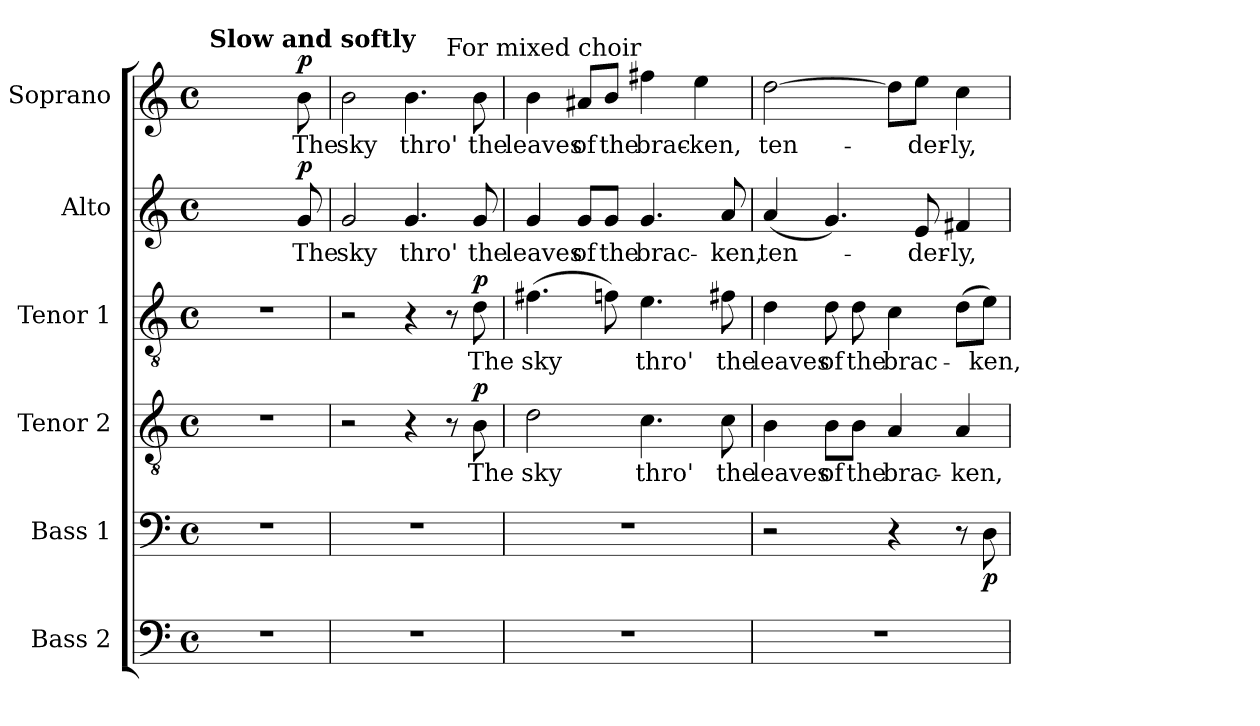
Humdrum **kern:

**kern	**kern	**dynam	**kern	**text	**dynam	**kern	**text	**dynam	**kern	**text	**dynam	**kern	**text	**dynam
*part6	*part5	*part5	*part4	*part4	*part4	*part3	*part3	*part3	*part2	*part2	*part2	*part1	*part1	*part1
*staff6	*staff5	*staff5	*staff4	*staff4	*staff4	*staff3	*staff3	*staff3	*staff2	*staff2	*staff2	*staff1	*staff1	*staff1
*I"Bass 2	*I"Bass  1	*	*I"Tenor 2	*	*	*I"Tenor 1	*	*	*I"Alto	*	*	*I"Soprano	*	*
*I'B2.	*I'B1.	*	*I'T2.	*	*	*I'T1.	*	*	*I'A.	*	*	*I'S.	*	*
!!LO:PB:g=z
*clefF4	*clefF4	*	*clefGv2	*	*	*clefGv2	*	*	*clefG2	*	*	*clefG2	*	*
*	*	*	*ITrd7c12	*	*	*ITrd7c12	*	*	*	*	*	*	*	*
*k[]	*k[]	*	*k[]	*	*	*k[]	*	*	*k[]	*	*	*k[]	*	*
*C:	*C:	*	*C:	*	*	*C:	*	*	*C:	*	*	*C:	*	*
*M4/4	*M4/4	*	*M4/4	*	*	*M4/4	*	*	*M4/4	*	*	*M4/4	*	*
*met(c)	*met(c)	*	*met(c)	*	*	*met(c)	*	*	*met(c)	*	*	*met(c)	*	*
*MM60	*MM60	*	*MM60	*	*	*MM60	*	*	*MM60	*	*	*MM60	*	*
=1	=1	=1	=1	=1	=1	=1	=1	=1	=1	=1	=1	=1	=1	=1
!	!	!	!	!	!	!	!	!	!	!	!	!LO:TX:a:B:t=Slow and softly	!	!
1r	1r	.	1r	.	.	1r	.	.	2..ryy	.	.	2..ryy	.	.
!	!	!	!	!	!	!	!	!	!	!LO:LY:b:color=#000000	!	!	!	!
!	!	!	!	!	!	!	!	!	!	!	!	!	!LO:LY:b:color=#000000	!
.	.	.	.	.	.	.	.	.	8gi/	The	p	8bi\	The	p
=2	=2	=2	=2	=2	=2	=2	=2	=2	=2	=2	=2	=2	=2	=2
!	!	!	!	!	!	!	!	!	!	!LO:LY:b:color=#000000	!	!	!	!
!	!	!	!	!	!	!	!	!	!	!	!	!	!LO:LY:b:color=#000000	!
*	*	*	*	*	*	*	*	*	*	*	*	*^	*	*
1r	1r	.	2r	.	.	2r	.	.	2gi/	sky	.	2bi\	2.ryy	sky	.
!	!	!	!	!	!	!	!	!	!	!LO:LY:b:color=#000000	!	!	!	!	!
!	!	!	!	!	!	!	!	!	!	!	!	!	!	!LO:LY:b:color=#000000	!
.	.	.	4r	.	.	4r	.	.	4.gi/	thro'	.	4.bi\	.	thro'	.
!	!	!	!	!	!	!	!	!	!	!	!	!	!LO:TX:a:t=For mixed choir	!	!
.	.	.	8r	.	.	8r	.	.	.	.	.	.	4ryy	.	.
!	!	!	!	!LO:LY:b:color=#000000	!	!	!	!	!	!	!	!	!	!	!
!	!	!	!	!	!	!	!LO:LY:b:color=#000000	!	!	!	!	!	!	!	!
!	!	!	!	!	!	!	!	!	!	!LO:LY:b:color=#000000	!	!	!	!	!
!	!	!	!	!	!	!	!	!	!	!	!	!	!	!LO:LY:b:color=#000000	!
.	.	.	8BBi\	The	p	8Di\	The	p	8gi/	the	.	8bi\	.	the	.
*	*	*	*	*	*	*	*	*	*	*	*	*v	*v	*	*
=3	=3	=3	=3	=3	=3	=3	=3	=3	=3	=3	=3	=3	=3	=3
*	*	*	*	*	*	*	*	*	*	*	*	*^	*	*
!	!	!	!	!LO:LY:b:color=#000000	!	!	!	!	!	!	!	!	!	!	!
*	*	*	*	*	*	*	*	*	*	*	*	*v	*v	*	*
*	*	*	*	*	*	*	*	*	*	*	*	*^	*	*
!	!	!	!	!	!	!	!LO:LY:b:color=#000000	!	!	!	!	!	!	!	!
*	*	*	*	*	*	*	*	*	*	*	*	*v	*v	*	*
*	*	*	*	*	*	*	*	*	*	*	*	*^	*	*
!	!	!	!	!	!	!	!	!	!	!LO:LY:b:color=#000000	!	!	!	!	!
*	*	*	*	*	*	*	*	*	*	*	*	*v	*v	*	*
*	*	*	*	*	*	*	*	*	*	*	*	*^	*	*
!	!	!	!	!	!	!	!	!	!	!	!	!	!	!LO:LY:b:color=#000000	!
*	*	*	*	*	*	*	*	*	*	*	*	*v	*v	*	*
1r	1r	.	2Di\	sky	.	(4.F#Xi\	sky	.	4gi/	leaves	.	4bi\	leaves	.
!	!	!	!	!	!	!	!	!	!	!LO:LY:b:color=#000000	!	!	!	!
!	!	!	!	!	!	!	!	!	!	!	!	!	!LO:LY:b:color=#000000	!
.	.	.	.	.	.	.	.	.	8gi/L	of	.	8a#Xi/L	of	.
!	!	!	!	!	!	!	!	!	!	!LO:LY:b:color=#000000	!	!	!	!
!	!	!	!	!	!	!	!	!	!	!	!	!	!LO:LY:b:color=#000000	!
.	.	.	.	.	.	8Fni\)	.	.	8gi/J	the	.	8bi/J	the	.
!	!	!	!	!LO:LY:b:color=#000000	!	!	!	!	!	!	!	!	!	!
!	!	!	!	!	!	!	!LO:LY:b:color=#000000	!	!	!	!	!	!	!
!	!	!	!	!	!	!	!	!	!	!LO:LY:b:color=#000000	!	!	!	!
!	!	!	!	!	!	!	!	!	!	!	!	!	!LO:LY:b:color=#000000	!
.	.	.	4.Ci\	thro'	.	4.Ei\	thro'	.	4.gi/	brac-	.	4ff#Xi\	brac-	.
!	!	!	!	!	!	!	!	!	!	!	!	!	!LO:LY:b:color=#000000	!
.	.	.	.	.	.	.	.	.	.	.	.	4eei\	-ken,	.
!	!	!	!	!LO:LY:b:color=#000000	!	!	!	!	!	!	!	!	!	!
!	!	!	!	!	!	!	!LO:LY:b:color=#000000	!	!	!	!	!	!	!
!	!	!	!	!	!	!	!	!	!	!LO:LY:b:color=#000000	!	!	!	!
.	.	.	8Ci\	the	.	8F#Xi\	the	.	8ai/	-ken,	.	.	.	.
=4	=4	=4	=4	=4	=4	=4	=4	=4	=4	=4	=4	=4	=4	=4
!	!	!	!	!LO:LY:b:color=#000000	!	!	!	!	!	!	!	!	!	!
!	!	!	!	!	!	!	!LO:LY:b:color=#000000	!	!	!	!	!	!	!
!	!	!	!	!	!	!	!	!	!	!LO:LY:b:color=#000000	!	!	!	!
!	!	!	!	!	!	!	!	!	!	!	!	!	!LO:LY:b:color=#000000	!
1r	2r	.	4BBi\	leaves	.	4Di\	leaves	.	(4ai/	ten-	.	[2ddi\	ten-	.
!	!	!	!	!LO:LY:b:color=#000000	!	!	!	!	!	!	!	!	!	!
!	!	!	!	!	!	!	!LO:LY:b:color=#000000	!	!	!	!	!	!	!
.	.	.	8BBi\L	of	.	8Di\	of	.	4.gi/)	.	.	.	.	.
!	!	!	!	!LO:LY:b:color=#000000	!	!	!	!	!	!	!	!	!	!
!	!	!	!	!	!	!	!LO:LY:b:color=#000000	!	!	!	!	!	!	!
.	.	.	8BBi\J	the	.	8Di\	the	.	.	.	.	.	.	.
!	!	!	!	!LO:LY:b:color=#000000	!	!	!	!	!	!	!	!	!	!
!	!	!	!	!	!	!	!LO:LY:b:color=#000000	!	!	!	!	!	!	!
.	4r	.	4AAi/	brac-	.	4Ci\	brac-	.	.	.	.	8ddi\L]	.	.
!	!	!	!	!	!	!	!	!	!	!LO:LY:b:color=#000000	!	!	!	!
!	!	!	!	!	!	!	!	!	!	!	!	!	!LO:LY:b:color=#000000	!
.	.	.	.	.	.	.	.	.	8ei/	-der-	.	8eei\J	-der-	.
!	!	!	!	!LO:LY:b:color=#000000	!	!	!	!	!	!	!	!	!	!
!	!	!	!	!	!	!	!	!	!	!LO:LY:b:color=#000000	!	!	!	!
!	!	!	!	!	!	!	!	!	!	!	!	!	!LO:LY:b:color=#000000	!
.	8r	.	4AAi/	-ken,	.	(8Di\L	.	.	4f#Xi/	-ly,	.	4cci\	-ly,	.
!	!	!	!	!	!	!	!LO:LY:b:color=#000000	!	!	!	!	!	!	!
.	8Di\	p	.	.	.	8Ei\J)	-ken,	.	.	.	.	.	.	.
=	=	=	=	=	=	=	=	=	=	=	=	=	=	=
*-	*-	*-	*-	*-	*-	*-	*-	*-	*-	*-	*-	*-	*-	*-
